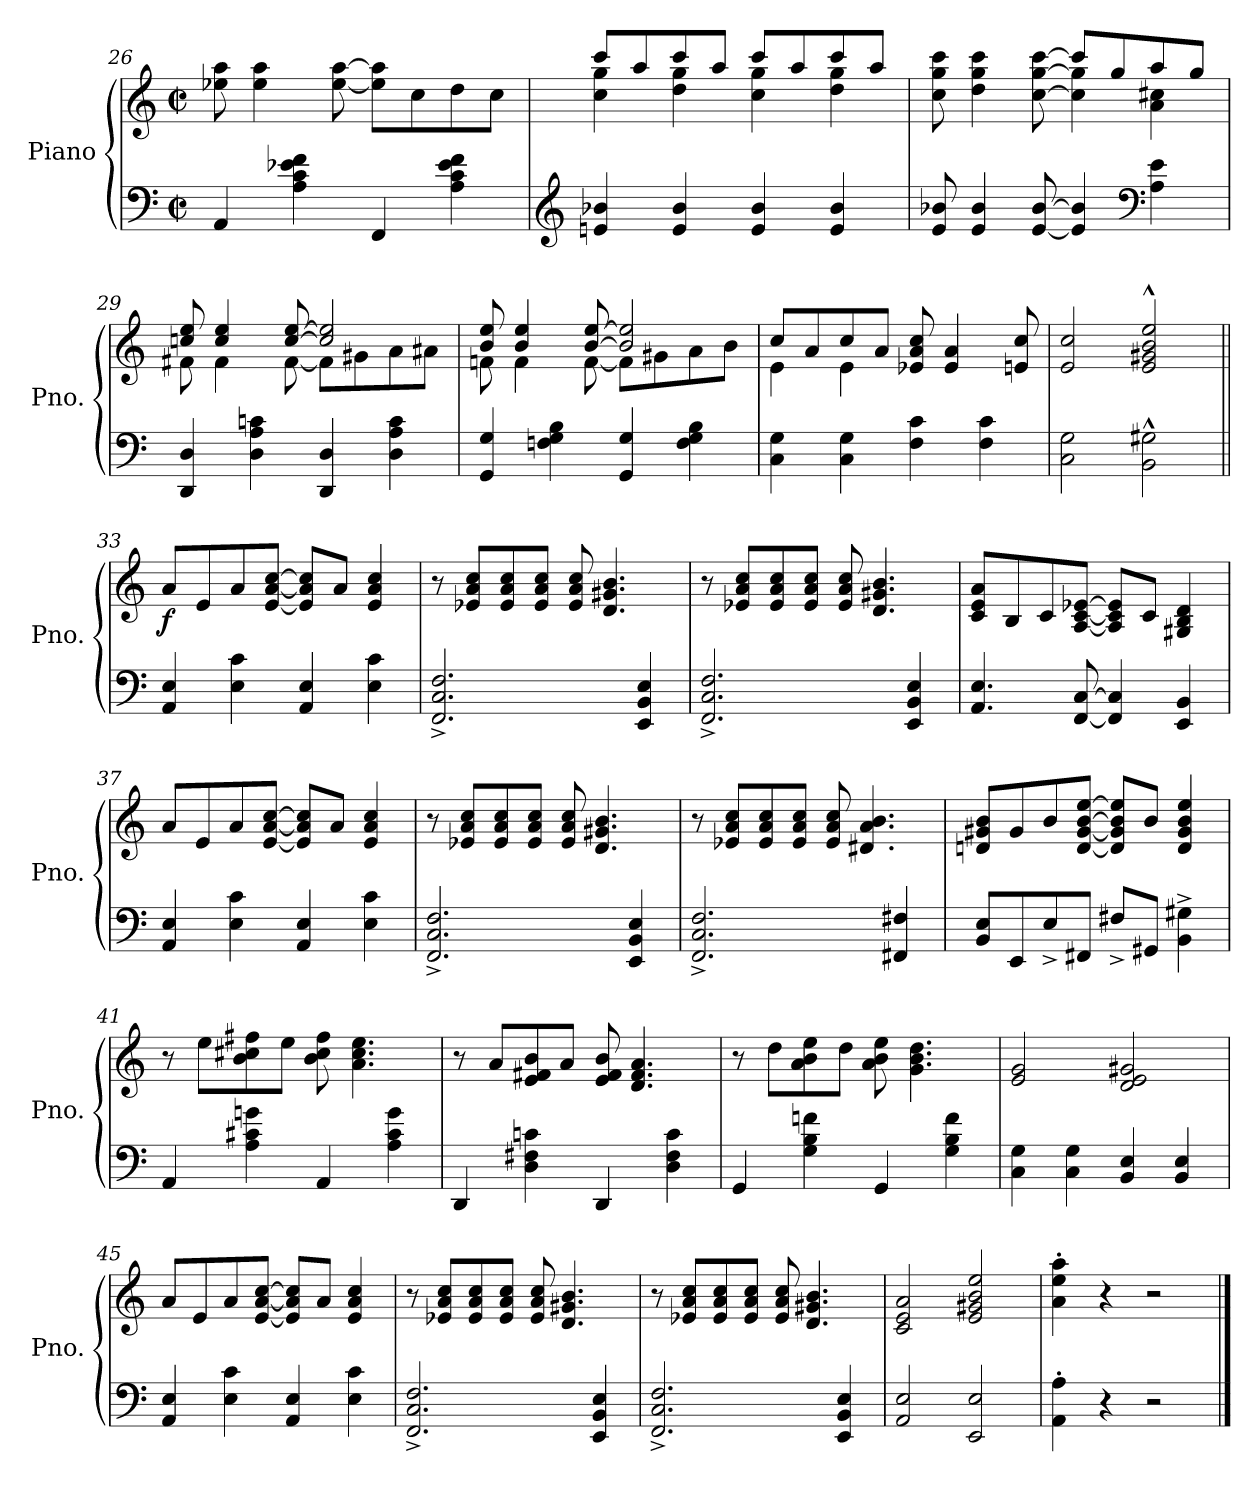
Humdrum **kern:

**kern	**kern	**dynam
*part1	*part1	*part1
*staff2	*staff1	*staff1/2
*I"Piano	*	*
*I'Pno.	*	*
*clefF4	*clefG2	*
*k[]	*k[]	*
*M2/2	*M2/2	*
*met(c|)	*met(c|)	*
=26	=26	=26
4AA/	8ee-X\ 8aa\	.
.	4ee-\ 4aa\	.
4A\ 4c\ 4e-X\ 4f\	.	.
.	[8ee-\ [8aa\	.
4FF/	8ee-\] 8aa\]L	.
.	8cc\	.
4A\ 4c\ 4e-\ 4f\	8dd\	.
.	8cc\J	.
=27	=27	=27
*clefG2	*	*
*	*^	*
4en/ 4b-X/	8ccc/L	4cc\ 4gg\	.
.	8aa/	.	.
4e/ 4b-/	8ccc/	4dd\ 4gg\	.
.	8aa/J	.	.
4e/ 4b-/	8ccc/L	4cc\ 4gg\	.
.	8aa/	.	.
4e/ 4b-/	8ccc/	4dd\ 4gg\	.
.	8aa/J	.	.
=28	=28	=28	=28
8e/ 8b-X/	8cc\ 8gg\ 8ccc\	2ryy	.
4e/ 4b-/	4dd\ 4gg\ 4ccc\	.	.
[8e/ [8b-/	[8cc\ [8gg\ [8ccc\	.	.
4e/] 4b-/]	8ccc/L]	4cc\] 4gg\]	.
.	8gg/	.	.
*clefF4	*	*	*
4A\ 4e\	8aa/	4a\ 4cc#X\	.
.	8gg/J	.	.
=29	=29	=29	=29
4DD/ 4D/	8ccn/ 8ee/	8f#X\	.
.	4cc/ 4ee/	4f#\	.
4D\ 4A\ 4cn\	.	.	.
.	[8cc/ [8ee/	[8f#\	.
4DD/ 4D/	2cc/] 2ee/]	8f#\L]	.
.	.	8g#X\	.
4D\ 4A\ 4c\	.	8a\	.
.	.	8a#X\J	.
=30	=30	=30	=30
4GG/ 4G/	8b/ 8ee/	8fn\	.
.	4b/ 4ee/	4f\	.
4Fn\ 4G\ 4B\	.	.	.
.	[8b/ [8ee/	[8f\	.
4GG/ 4G/	2b/] 2ee/]	8f\L]	.
.	.	8g#X\	.
4F\ 4G\ 4B\	.	8a\	.
.	.	8b\J	.
=31	=31	=31	=31
4C\ 4G\	8cc/L	4e\	.
.	8a/	.	.
4C\ 4G\	8cc/	4e\	.
.	8a/J	.	.
4F\ 4c\	8e-X/ 8a/ 8cc/	2ryy	.
.	4e-/ 4a/	.	.
4F\ 4c\	.	.	.
.	8en/ 8cc/	.	.
*	*v	*v	*
=32	=32	=32
2C\ 2G\	2e/ 2cc/	.
2BB\^^ 2G#X\^^	2e/^^ 2g#X/^^ 2b/^^ 2ee/^^	.
=33||	=33||	=33||
!	!	!LO:DY:b
4AA/ 4E/	8a/L	f
.	8e/	.
4E\ 4c\	8a/	.
.	[8e/ [8a/ [8cc/J	.
4AA/ 4E/	8e/] 8a/] 8cc/]L	.
.	8a/J	.
4E\ 4c\	4e/ 4a/ 4cc/	.
=34	=34	=34
2.FF/^ 2.C/^ 2.F/^	8r	.
.	8e-X/ 8a/ 8cc/L	.
.	8e-/ 8a/ 8cc/	.
.	8e-/ 8a/ 8cc/J	.
.	8e-/ 8a/ 8cc/	.
.	4.d/ 4.g#X/ 4.b/	.
4EE/ 4BB/ 4E/	.	.
=35	=35	=35
2.FF/^ 2.C/^ 2.F/^	8r	.
.	8e-X/ 8a/ 8cc/L	.
.	8e-/ 8a/ 8cc/	.
.	8e-/ 8a/ 8cc/J	.
.	8e-/ 8a/ 8cc/	.
.	4.d/ 4.g#X/ 4.b/	.
4EE/ 4BB/ 4E/	.	.
=36	=36	=36
4.AA/ 4.E/	8c/ 8e/ 8a/L	.
.	8B/	.
.	8c/	.
[8FF/ [8C/	[8A/ [8c/ [8e-X/J	.
4FF/] 4C/]	8A/] 8c/] 8e-/]L	.
.	8c/J	.
4EE/ 4BB/	4G#X/ 4B/ 4d/	.
=37	=37	=37
4AA/ 4E/	8a/L	.
.	8e/	.
4E\ 4c\	8a/	.
.	[8e/ [8a/ [8cc/J	.
4AA/ 4E/	8e/] 8a/] 8cc/]L	.
.	8a/J	.
4E\ 4c\	4e/ 4a/ 4cc/	.
=38	=38	=38
2.FF/^ 2.C/^ 2.F/^	8r	.
.	8e-X/ 8a/ 8cc/L	.
.	8e-/ 8a/ 8cc/	.
.	8e-/ 8a/ 8cc/J	.
.	8e-/ 8a/ 8cc/	.
.	4.d/ 4.g#X/ 4.b/	.
4EE/ 4BB/ 4E/	.	.
=39	=39	=39
2.FF/^ 2.C/^ 2.F/^	8r	.
.	8e-X/ 8a/ 8cc/L	.
.	8e-/ 8a/ 8cc/	.
.	8e-/ 8a/ 8cc/J	.
.	8e-/ 8a/ 8cc/	.
.	4.d#X/ 4.a/ 4.b/	.
4FF#X/ 4F#X/	.	.
=40	=40	=40
8BB/ 8E/L	8dn/ 8g#X/ 8b/L	.
8EE/	8g#/	.
8E^/	8b/	.
8FF#X/J	[8d/ [8g#/ [8b/ [8ee/J	.
8F#X^/L	8d/] 8g#/] 8b/] 8ee/]L	.
8GG#X/J	8b/J	.
4BB\^ 4G#X\^	4d/ 4g#/ 4b/ 4ee/	.
=41	=41	=41
4AA/	8r	.
.	8ee\L	.
4A\ 4c#X\ 4gn\	8b\ 8cc#X\ 8ff#X\	.
.	8ee\J	.
4AA/	8b\ 8cc#\ 8ff#\	.
.	4.a\ 4.cc#\ 4.ee\	.
4A\ 4c#\ 4g\	.	.
=42	=42	=42
4DD/	8r	.
.	8a/L	.
4D\ 4F#X\ 4cn\	8e/ 8f#X/ 8b/	.
.	8a/J	.
4DD/	8e/ 8f#/ 8b/	.
.	4.d/ 4.f#/ 4.a/	.
4D\ 4F#\ 4c\	.	.
=43	=43	=43
4GG/	8r	.
.	8dd\L	.
4G\ 4B\ 4fn\	8a\ 8b\ 8ee\	.
.	8dd\J	.
4GG/	8a\ 8b\ 8ee\	.
.	4.g\ 4.b\ 4.dd\	.
4G\ 4B\ 4f\	.	.
=44	=44	=44
4C\ 4G\	2e/ 2g/	.
4C\ 4G\	.	.
4BB/ 4E/	2d/ 2e/ 2g#X/	.
4BB/ 4E/	.	.
=45	=45	=45
4AA/ 4E/	8a/L	.
.	8e/	.
4E\ 4c\	8a/	.
.	[8e/ [8a/ [8cc/J	.
4AA/ 4E/	8e/] 8a/] 8cc/]L	.
.	8a/J	.
4E\ 4c\	4e/ 4a/ 4cc/	.
=46	=46	=46
2.FF/^ 2.C/^ 2.F/^	8r	.
.	8e-X/ 8a/ 8cc/L	.
.	8e-/ 8a/ 8cc/	.
.	8e-/ 8a/ 8cc/J	.
.	8e-/ 8a/ 8cc/	.
.	4.d/ 4.g#X/ 4.b/	.
4EE/ 4BB/ 4E/	.	.
=47	=47	=47
2.FF/^ 2.C/^ 2.F/^	8r	.
.	8e-X/ 8a/ 8cc/L	.
.	8e-/ 8a/ 8cc/	.
.	8e-/ 8a/ 8cc/J	.
.	8e-/ 8a/ 8cc/	.
.	4.d/ 4.g#X/ 4.b/	.
4EE/ 4BB/ 4E/	.	.
=48	=48	=48
2AA/ 2E/	2c/ 2e/ 2a/	.
2EE/ 2E/	2e/ 2g#X/ 2b/ 2ee/	.
=49	=49	=49
4AA\' 4A\'	4a\' 4ee\' 4aa\'	.
4r	4r	.
2r	2r	.
==	==	==
*-	*-	*-
